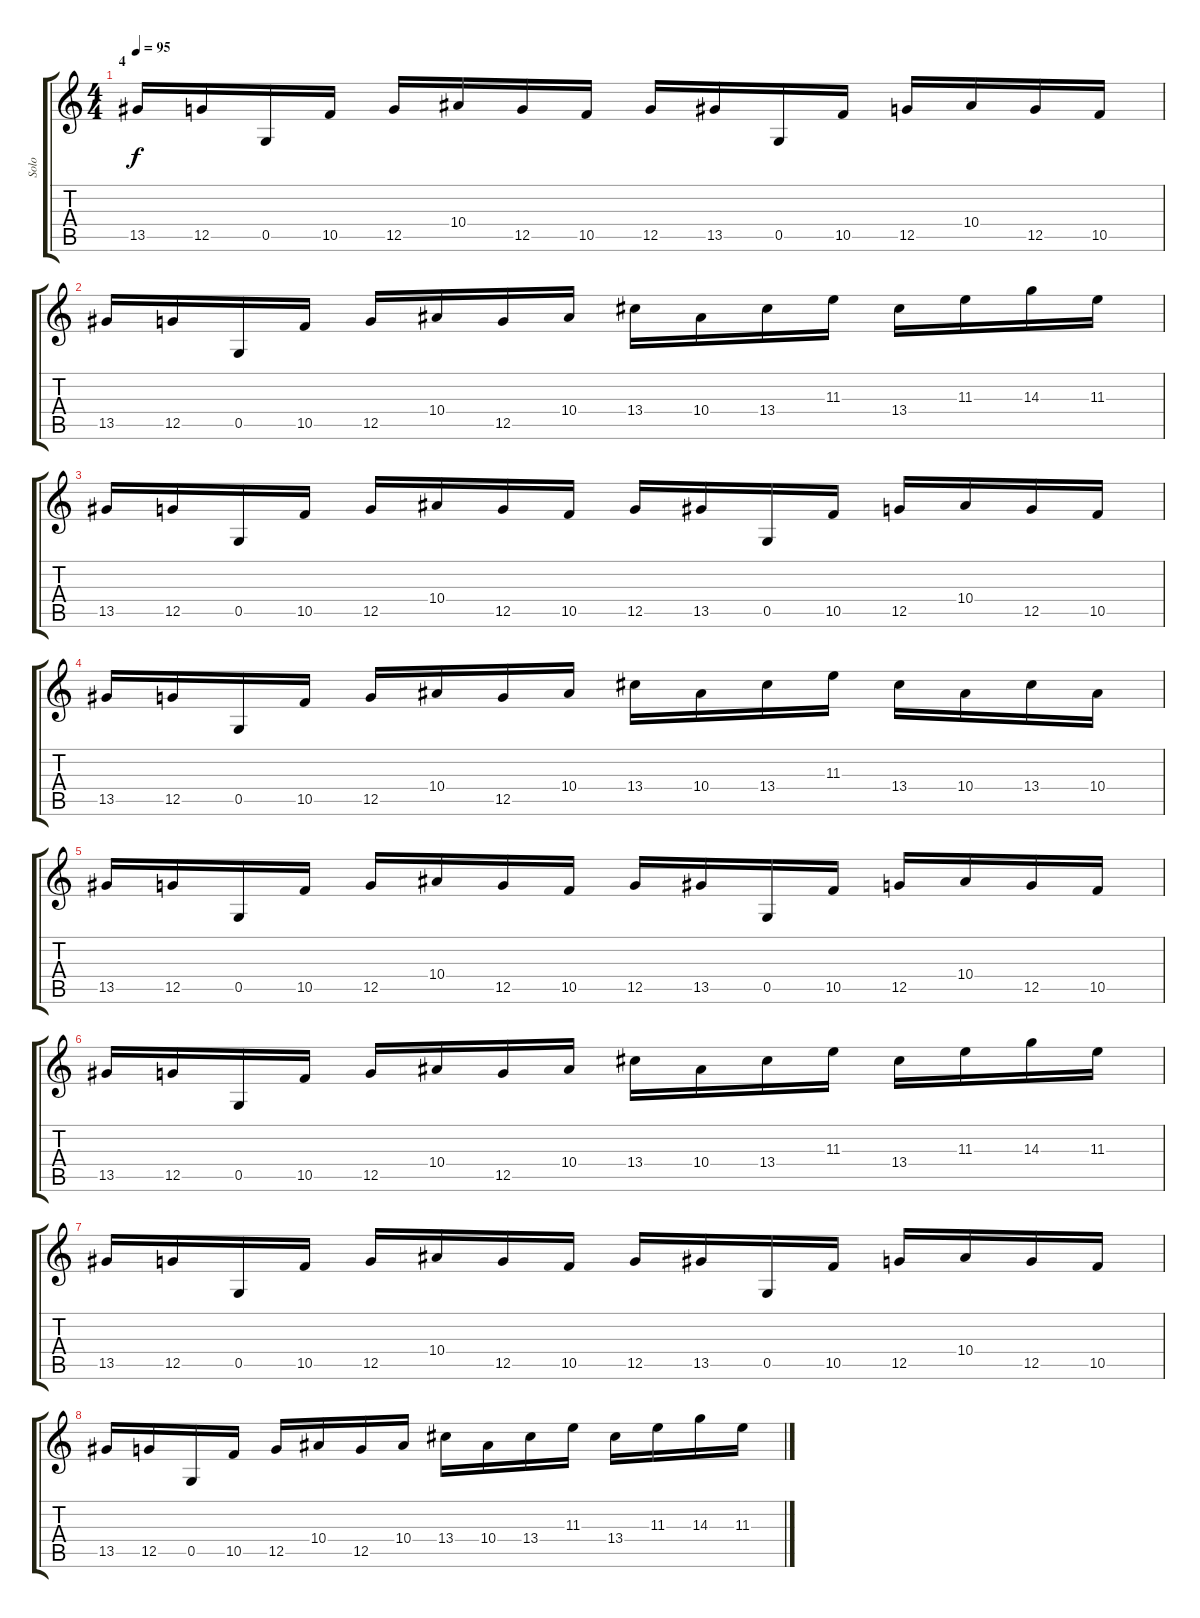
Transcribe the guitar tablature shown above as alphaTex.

\track ("Solo" "Solo") {instrument overdrivenguitar}
\staff {score tabs}
\tuning (D4 A3 F3 C3 G2 C2) {hide}
\ts (4 4)
\section ("" "4")
\tempo 95
\clef g2
\ks c
13.5.16{dy f} 12.5.16 0.5.16 10.5.16 12.5.16 10.4.16 12.5.16 10.5.16 12.5.16 13.5.16 0.5.16 10.5.16 12.5.16 10.4.16 12.5.16 10.5.16 |
13.5.16 12.5.16 0.5.16 10.5.16 12.5.16 10.4.16 12.5.16 10.4.16 13.4.16 10.4.16 13.4.16 11.3.16 13.4.16 11.3.16 14.3.16 11.3.16 |
13.5.16 12.5.16 0.5.16 10.5.16 12.5.16 10.4.16 12.5.16 10.5.16 12.5.16 13.5.16 0.5.16 10.5.16 12.5.16 10.4.16 12.5.16 10.5.16 |
13.5.16 12.5.16 0.5.16 10.5.16 12.5.16 10.4.16 12.5.16 10.4.16 13.4.16 10.4.16 13.4.16 11.3.16 13.4.16 10.4.16 13.4.16 10.4.16 |
13.5.16 12.5.16 0.5.16 10.5.16 12.5.16 10.4.16 12.5.16 10.5.16 12.5.16 13.5.16 0.5.16 10.5.16 12.5.16 10.4.16 12.5.16 10.5.16 |
13.5.16 12.5.16 0.5.16 10.5.16 12.5.16 10.4.16 12.5.16 10.4.16 13.4.16 10.4.16 13.4.16 11.3.16 13.4.16 11.3.16 14.3.16 11.3.16 |
13.5.16 12.5.16 0.5.16 10.5.16 12.5.16 10.4.16 12.5.16 10.5.16 12.5.16 13.5.16 0.5.16 10.5.16 12.5.16 10.4.16 12.5.16 10.5.16 |
13.5.16 12.5.16 0.5.16 10.5.16 12.5.16 10.4.16 12.5.16 10.4.16 13.4.16 10.4.16 13.4.16 11.3.16 13.4.16 11.3.16 14.3.16 11.3.16
